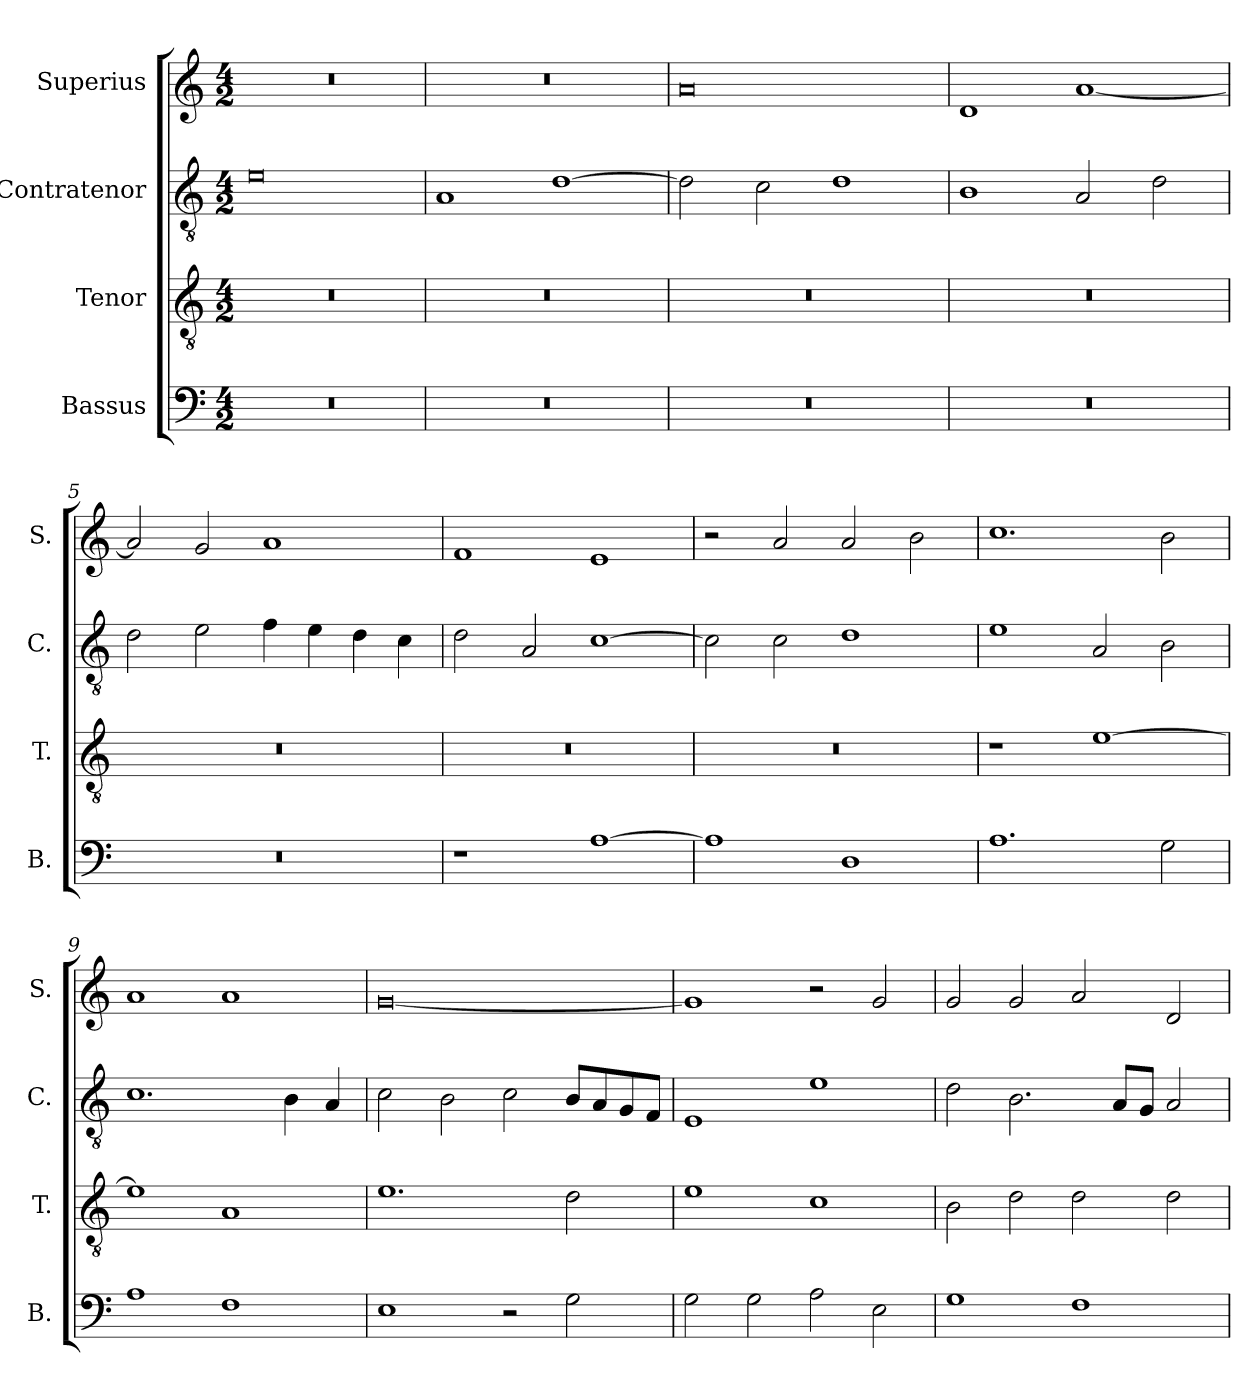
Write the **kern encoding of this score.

**kern	**kern	**kern	**kern
*part4	*part3	*part2	*part1
*staff4	*staff3	*staff2	*staff1
*I"Bassus	*I"Tenor	*I"Contratenor	*I"Superius
*I'B.	*I'T.	*I'C.	*I'S.
*clefF4	*clefGv2	*clefGv2	*clefG2
*k[]	*k[]	*k[]	*k[]
*M4/2	*M4/2	*M4/2	*M4/2
=1	=1	=1	=1
0r	0r	0e	0r
=2	=2	=2	=2
0r	0r	1A	0r
.	.	[1d	.
=3	=3	=3	=3
0r	0r	2d\]	0a
.	.	2c\	.
.	.	1d	.
=4	=4	=4	=4
0r	0r	1B	1d
.	.	2A/	[1a
.	.	2d\	.
=5	=5	=5	=5
0r	0r	2d\	2a/]
.	.	2e\	2g/
.	.	4f\	1a
.	.	4e\	.
.	.	4d\	.
.	.	4c\	.
=6	=6	=6	=6
1r	0r	2d\	1f
.	.	2A/	.
[1A	.	[1c	1e
!!LO:LB:g=z
=7	=7	=7	=7
1A]	0r	2c\]	2r
.	.	2c\	2a/
1D	.	1d	2a/
.	.	.	2b\
=8	=8	=8	=8
1.A	1r	1e	1.cc
.	[1e	2A/	.
2G\	.	2B\	2b\
=9	=9	=9	=9
1A	1e]	1.c	1a
1F	1A	.	1a
.	.	4B\	.
.	.	4A/	.
=10	=10	=10	=10
1E	1.e	2c\	[0g
.	.	2B\	.
2r	.	2c\	.
2G\	2d\	8B/L	.
.	.	8A/	.
.	.	8G/	.
.	.	8F/J	.
=11	=11	=11	=11
2G\	1e	1E	1g]
2G\	.	.	.
2A\	1c	1e	2r
2E\	.	.	2g/
!!LO:LB:g=z
=12	=12	=12	=12
1G	2B\	2d\	2g/
.	2d\	2.B\	2g/
1F	2d\	.	2a/
.	.	8A/L	.
.	.	8G/J	.
.	2d\	2A/	2d/
=	=	=	=
*-	*-	*-	*-
